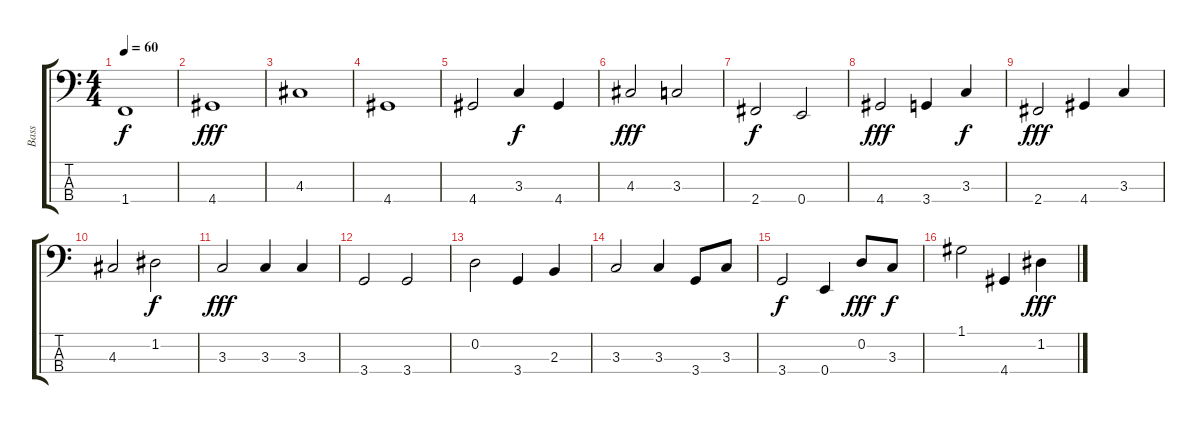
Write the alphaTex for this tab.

\track ("Bass" "Bass") {instrument electricbassfinger}
\staff {score tabs}
\tuning (G2 D2 A1 E1) {hide}
\ts (4 4)
\tempo 60
\clef f4
\ks c
1.4.1{dy f} |
4.4.1{dy fff} |
4.3.1 |
4.4.1 |
4.4.2 3.3.4{dy f} 4.4.4 |
4.3.2{dy fff} 3.3.2 |
2.4.2{dy f} 0.4.2 |
4.4.2{dy fff} 3.4.4 3.3.4{dy f} |
2.4.2{dy fff} 4.4.4 3.3.4 |
4.3.2 1.2.2{dy f} |
3.3.2{dy fff} 3.3.4 3.3.4 |
3.4.2 3.4.2 |
0.2.2 3.4.4 2.3.4 |
3.3.2 3.3.4 3.4.8 3.3.8 |
3.4.2{dy f} 0.4.4 0.2.8{dy fff} 3.3.8{dy f} |
1.1.2 4.4.4 1.2.4{dy fff}
